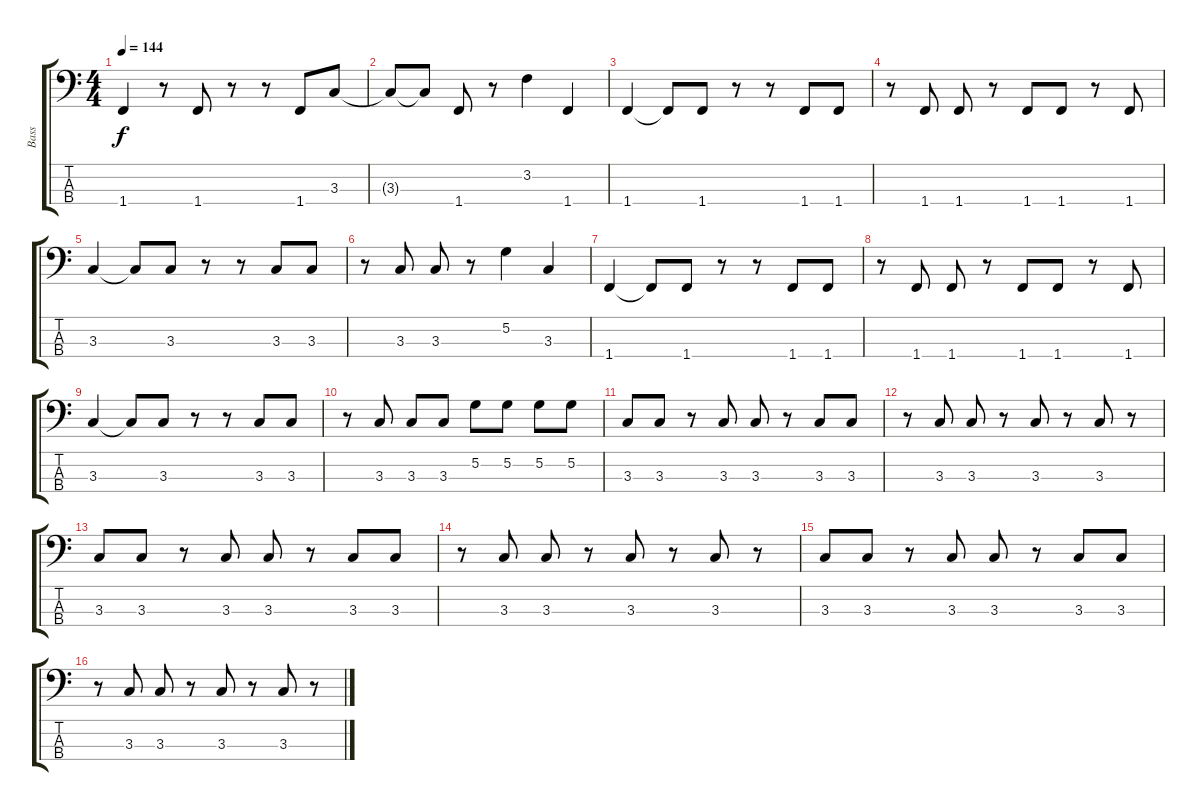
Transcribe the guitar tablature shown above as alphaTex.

\track ("Bass" "Bass") {instrument electricbasspick}
\staff {score tabs}
\tuning (G2 D2 A1 E1) {hide}
\ts (4 4)
\tempo 144
\clef f4
\ks c
1.4.4{dy f} r.8 1.4.8 r.8 r.8 1.4.8 3.3.8 |
3.3{t}.8 3.3{t}.8 1.4.8 r.8 3.2.4 1.4.4 |
1.4.4 1.4{t}.8 1.4.8 r.8 r.8 1.4.8 1.4.8 |
r.8 1.4.8 1.4.8 r.8 1.4.8 1.4.8 r.8 1.4.8 |
3.3.4 3.3{t}.8 3.3.8 r.8 r.8 3.3.8 3.3.8 |
r.8 3.3.8 3.3.8 r.8 5.2.4 3.3.4 |
1.4.4 1.4{t}.8 1.4.8 r.8 r.8 1.4.8 1.4.8 |
r.8 1.4.8 1.4.8 r.8 1.4.8 1.4.8 r.8 1.4.8 |
3.3.4 3.3{t}.8 3.3.8 r.8 r.8 3.3.8 3.3.8 |
r.8 3.3.8 3.3.8 3.3.8 5.2.8 5.2.8 5.2.8 5.2.8 |
3.3.8 3.3.8 r.8 3.3.8 3.3.8 r.8 3.3.8 3.3.8 |
r.8 3.3.8 3.3.8 r.8 3.3.8 r.8 3.3.8 r.8 |
3.3.8 3.3.8 r.8 3.3.8 3.3.8 r.8 3.3.8 3.3.8 |
r.8 3.3.8 3.3.8 r.8 3.3.8 r.8 3.3.8 r.8 |
3.3.8 3.3.8 r.8 3.3.8 3.3.8 r.8 3.3.8 3.3.8 |
r.8 3.3.8 3.3.8 r.8 3.3.8 r.8 3.3.8 r.8
